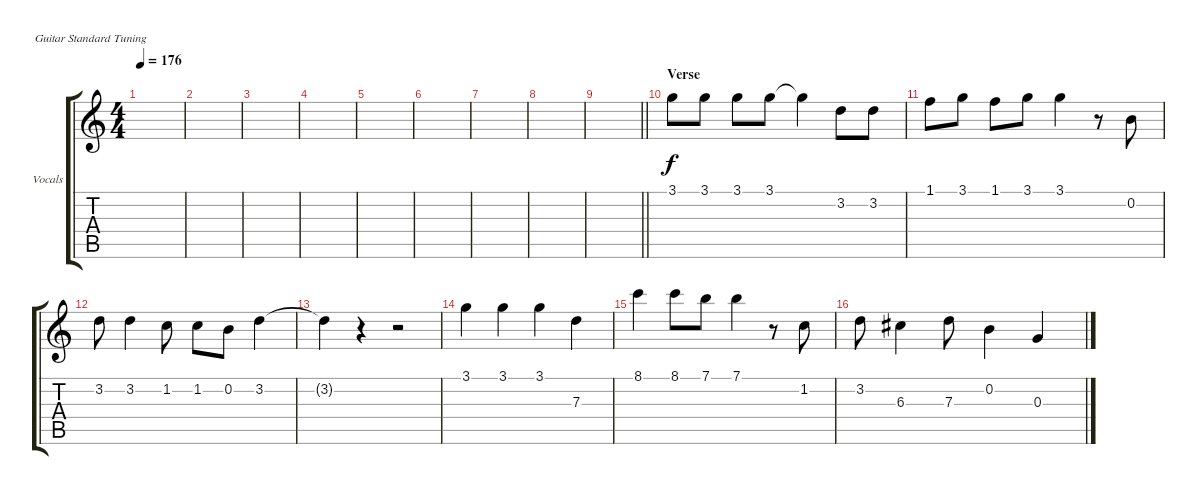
\bracketExtendMode groupsimilarinstruments
\firstSystemTrackNameOrientation horizontal
\otherSystemsTrackNameOrientation horizontal
\track ("Vocals" "Vocals") {mute instrument lead6voice}
\staff {score tabs}
\tuning (E4 B3 G3 D3 A2 E2)
\displaytranspose 12
\ts (4 4)
\tempo 176
\clef g2
\ks c
|
|
|
|
|
|
|
|
\barLineRight lightlight
|
\section ("" "Verse")
3.1.8 3.1.8 3.1.8 3.1.8 3.1{t}.4 3.2.8 3.2.8 |
1.1.8 3.1.8 1.1.8 3.1.8 3.1.4 r.8 0.2.8 |
3.2.8 3.2.4 1.2.8 1.2.8 0.2.8 3.2.4 |
3.2{t}.4 r.4 r.2 |
3.1.4 3.1.4 3.1.4 7.3.4 |
8.1.4 8.1.8 7.1.8 7.1.4 r.8 1.2.8 |
3.2.8 6.3.4 7.3.8 0.2.4 0.3.4
